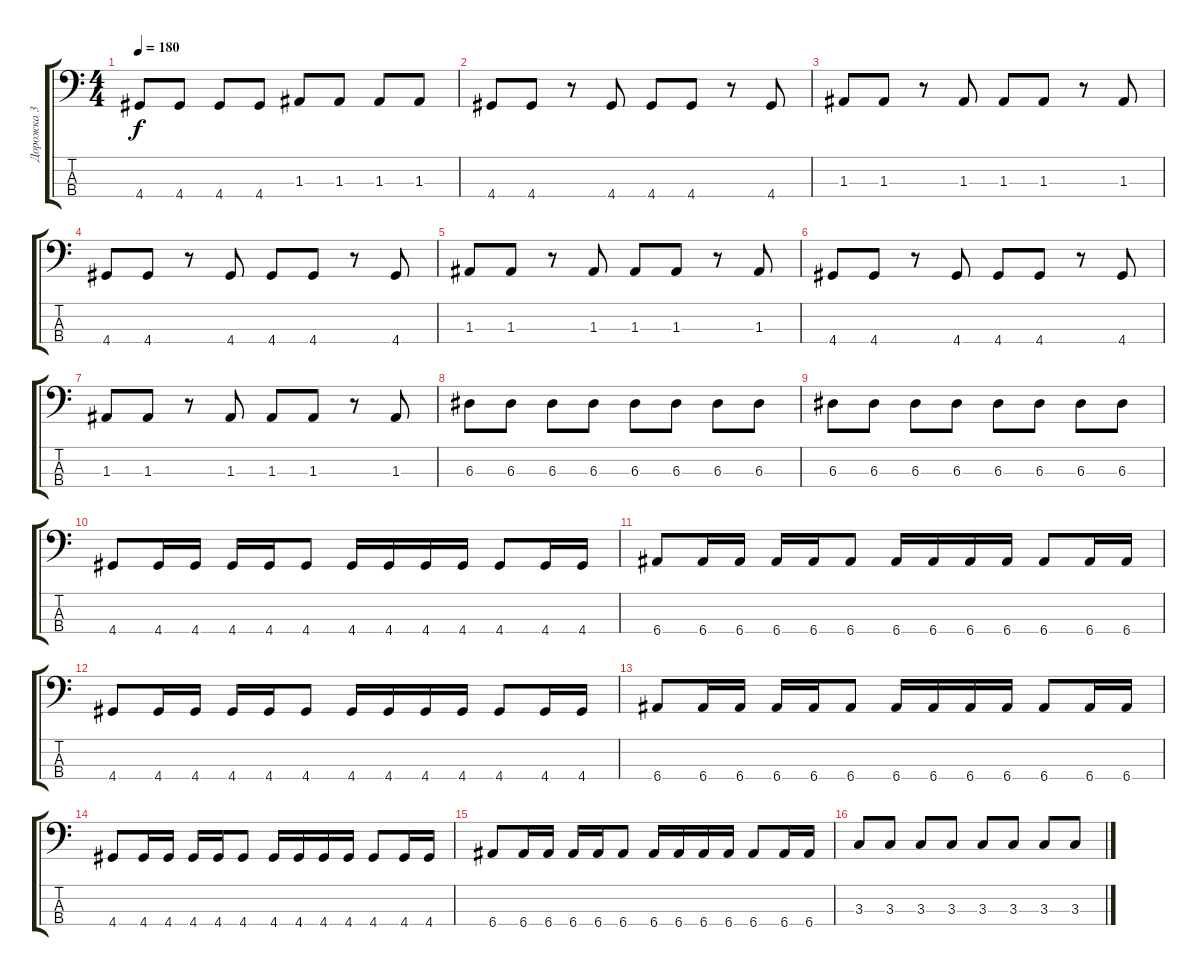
\track ("Дорожка 3" "Дорожка 3") {instrument electricbassfinger}
\staff {score tabs}
\tuning (G2 D2 A1 E1) {hide}
\ts (4 4)
\tempo 180
\clef f4
\ks c
4.4.8{dy f} 4.4.8 4.4.8 4.4.8 1.3.8 1.3.8 1.3.8 1.3.8 |
4.4.8 4.4.8 r.8 4.4.8 4.4.8 4.4.8 r.8 4.4.8 |
1.3.8 1.3.8 r.8 1.3.8 1.3.8 1.3.8 r.8 1.3.8 |
4.4.8 4.4.8 r.8 4.4.8 4.4.8 4.4.8 r.8 4.4.8 |
1.3.8 1.3.8 r.8 1.3.8 1.3.8 1.3.8 r.8 1.3.8 |
4.4.8 4.4.8 r.8 4.4.8 4.4.8 4.4.8 r.8 4.4.8 |
1.3.8 1.3.8 r.8 1.3.8 1.3.8 1.3.8 r.8 1.3.8 |
6.3.8 6.3.8 6.3.8 6.3.8 6.3.8 6.3.8 6.3.8 6.3.8 |
6.3.8 6.3.8 6.3.8 6.3.8 6.3.8 6.3.8 6.3.8 6.3.8 |
4.4.8 4.4.16 4.4.16 4.4.16 4.4.16 4.4.8 4.4.16 4.4.16 4.4.16 4.4.16 4.4.8 4.4.16 4.4.16 |
6.4.8 6.4.16 6.4.16 6.4.16 6.4.16 6.4.8 6.4.16 6.4.16 6.4.16 6.4.16 6.4.8 6.4.16 6.4.16 |
4.4.8 4.4.16 4.4.16 4.4.16 4.4.16 4.4.8 4.4.16 4.4.16 4.4.16 4.4.16 4.4.8 4.4.16 4.4.16 |
6.4.8 6.4.16 6.4.16 6.4.16 6.4.16 6.4.8 6.4.16 6.4.16 6.4.16 6.4.16 6.4.8 6.4.16 6.4.16 |
4.4.8 4.4.16 4.4.16 4.4.16 4.4.16 4.4.8 4.4.16 4.4.16 4.4.16 4.4.16 4.4.8 4.4.16 4.4.16 |
6.4.8 6.4.16 6.4.16 6.4.16 6.4.16 6.4.8 6.4.16 6.4.16 6.4.16 6.4.16 6.4.8 6.4.16 6.4.16 |
3.3.8 3.3.8 3.3.8 3.3.8 3.3.8 3.3.8 3.3.8 3.3.8
